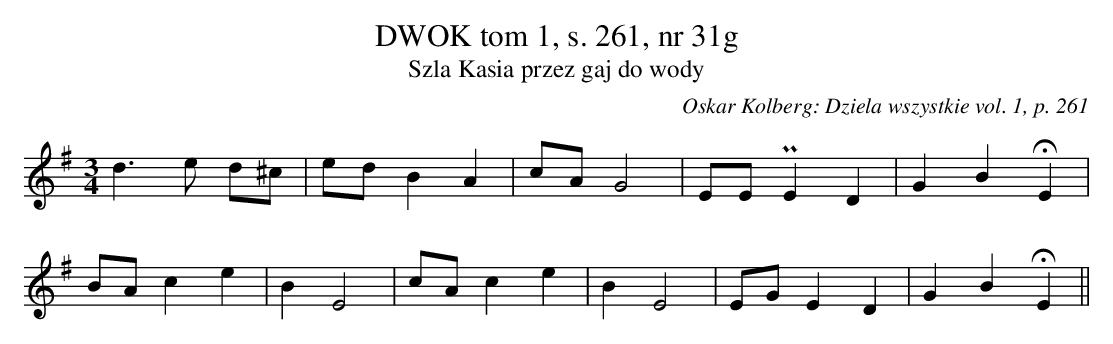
X:1
T:DWOK tom 1, s. 261, nr 31g
T:Szla Kasia przez gaj do wody
O:Oskar Kolberg: Dziela wszystkie vol. 1, p. 261
M:3/4
L:1/8
K:G
d3e d^c | edB2A2 | cAG4 |EE P E2D2 | G2B2 H E2 |
BAc2e2 | B2E4 | cAc2e2 | B2E4 |EGE2D2 | G2B2 H E2||
